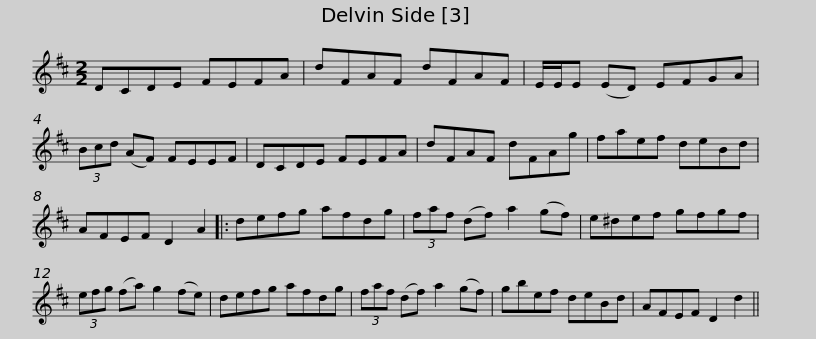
X:1
L:1/8
M:2/2
I:linebreak $
K:D
V:1 treble
V:1
 DCDE FEFA | dFAF dFAF | E/E/E (ED) EFGA | (3Bcd (AF) FEEF | DCDE FEFA |$ %5
 dFAF dFAg | faef deBd | AFEF D2 A2 |: defg afdg | (3faf (df) a2 (gf) |$ %10
 e^def gfgf | (3efg (fa) g2 (fe) | defg afdg | (3faf (df) a2 (gf) | gbef deBd |$ %15
 AFEF D2 d2 || %16
